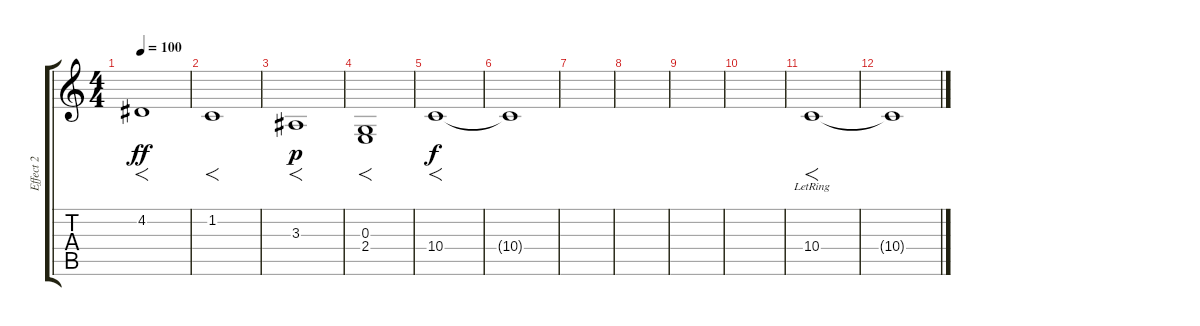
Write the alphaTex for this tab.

\track ("Effect 2" "Effect 2") {instrument choiraahs}
\staff {score tabs}
\tuning (E4 B3 G3 D3 A2 E2) {hide}
\ts (4 4)
\tempo 100
\clef g2
\ks c
4.2.1{f dy ff instrument choiraahs} |
1.2.1{f} |
3.3.1{f dy p} |
(0.3 2.4).1{f} |
10.4.1{f dy f} |
10.4{t}.1 |
|
|
|
|
10.4{lr}.1{f} |
10.4{t}.1
